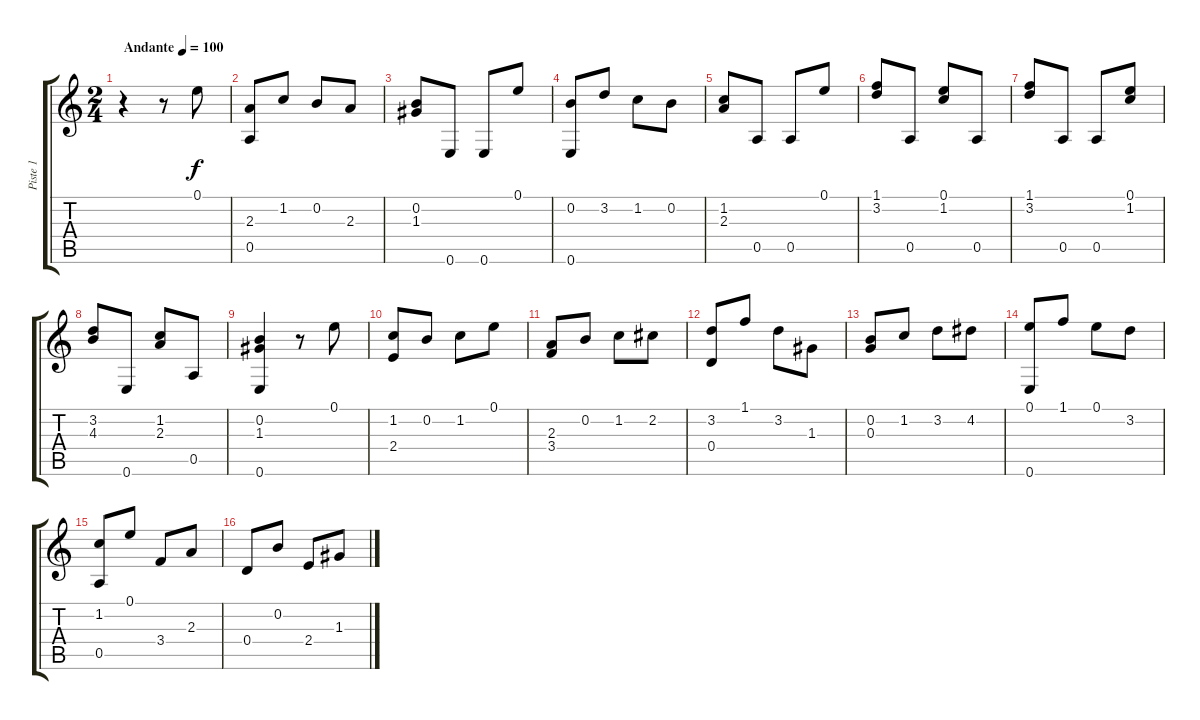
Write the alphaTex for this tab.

\track ("Piste 1" "Piste 1") {instrument acousticguitarnylon}
\staff {score tabs}
\tuning (E4 B3 G3 D3 A2 E2) {hide}
\ts (2 4)
\tempo (100 "Andante")
\clef g2
\ks c
r.4{dy f instrument acousticguitarnylon} r.8 0.1.8 |
(2.3 0.5).8 1.2.8 0.2.8 2.3.8 |
(0.2 1.3).8 0.6.8 0.6.8 0.1.8 |
(0.2 0.6).8 3.2.8 1.2.8 0.2.8 |
(1.2 2.3).8 0.5.8 0.5.8 0.1.8 |
(1.1 3.2).8 0.5.8 (0.1 1.2).8 0.5.8 |
(1.1 3.2).8 0.5.8 0.5.8 (0.1 1.2).8 |
(3.2 4.3).8 0.6.8 (1.2 2.3).8 0.5.8 |
(0.2 1.3 0.6).4 r.8 0.1.8 |
(1.2 2.4).8 0.2.8 1.2.8 0.1.8 |
(2.3 3.4).8 0.2.8 1.2.8 2.2.8 |
(3.2 0.4).8 1.1.8 3.2.8 1.3.8 |
(0.2 0.3).8 1.2.8 3.2.8 4.2.8 |
(0.1 0.6).8 1.1.8 0.1.8 3.2.8 |
(1.2 0.5).8 0.1.8 3.4.8 2.3.8 |
0.4.8 0.2.8 2.4.8 1.3.8
